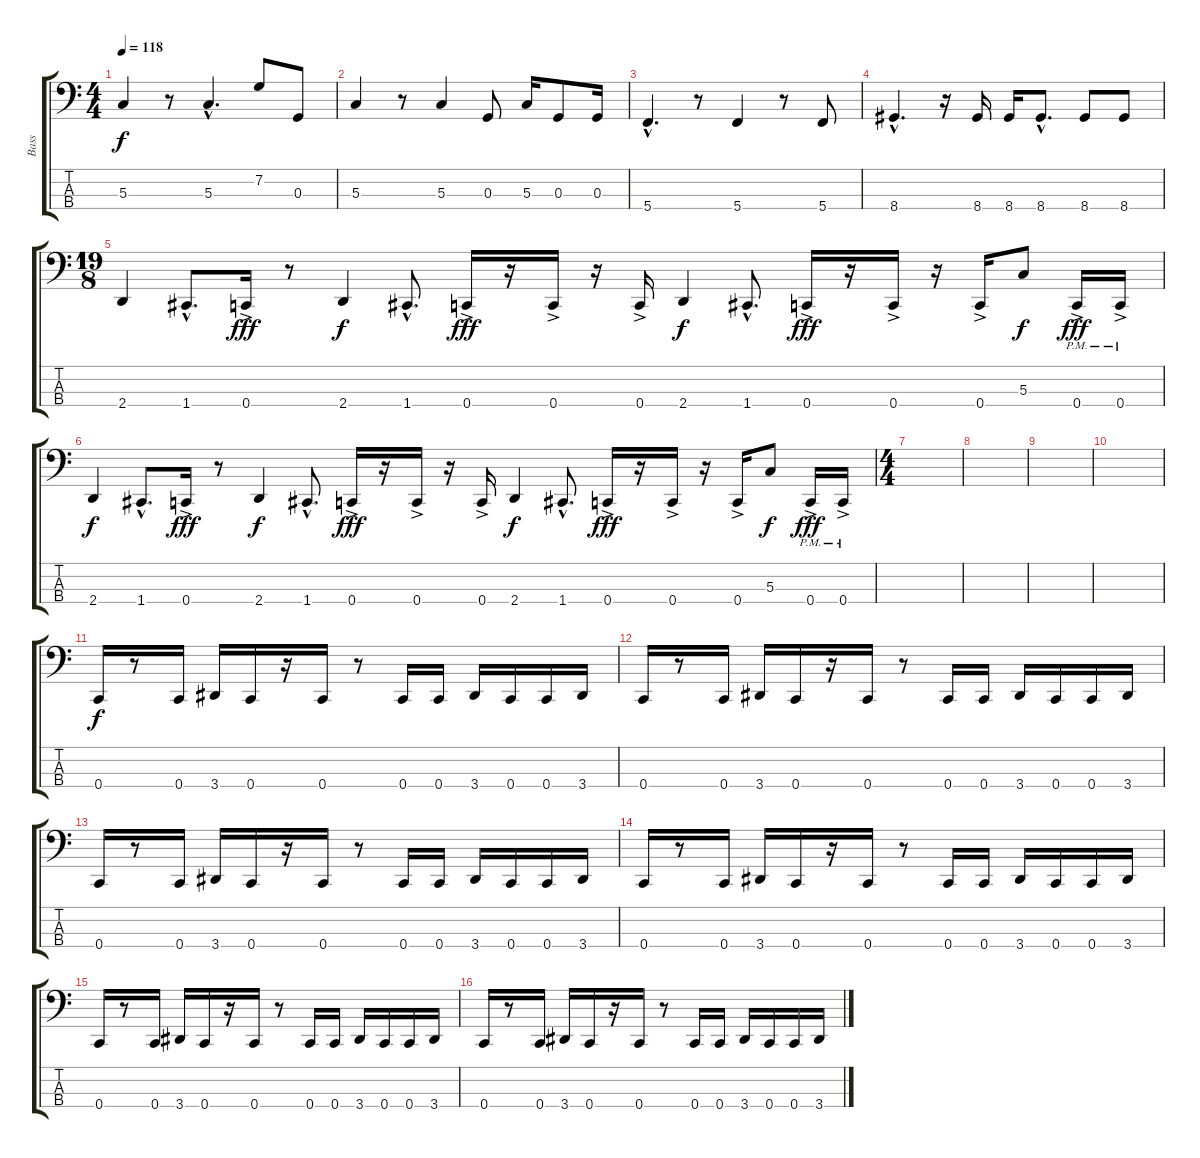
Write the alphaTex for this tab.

\track ("Bass" "Bass") {instrument electricbassfinger}
\staff {score tabs}
\tuning (F2 C2 G1 C1) {hide}
\ts (4 4)
\tempo 118
\clef f4
\ks c
5.3.4{dy f} r.8 5.3{hac}.4{d} 7.2.8 0.3.8 |
5.3.4 r.8 5.3.4 0.3.8 5.3.16 0.3.8 0.3.16 |
5.4{hac}.4{d} r.8 5.4.4 r.8 5.4.8 |
8.4{hac}.4{d} r.16 8.4.16 8.4.16 8.4{hac}.8{d} 8.4.8 8.4.8 |
\ts (19 8)
2.4.4 1.4{hac}.8{d} 0.4{ac}.16{dy fff} r.8 2.4.4{dy f} 1.4{hac}.8{d} 0.4{ac}.16{dy fff} r.16 0.4{ac}.16 r.16 0.4{ac}.16 2.4.4{dy f} 1.4{hac}.8{d} 0.4{ac}.16{dy fff} r.16 0.4{ac}.16 r.16 0.4{ac}.16 5.3.8{dy f} 0.4{ac pm}.16{dy fff} 0.4{ac pm}.16 |
2.4.4{dy f} 1.4{hac}.8{d} 0.4{ac}.16{dy fff} r.8 2.4.4{dy f} 1.4{hac}.8{d} 0.4{ac}.16{dy fff} r.16 0.4{ac}.16 r.16 0.4{ac}.16 2.4.4{dy f} 1.4{hac}.8{d} 0.4{ac}.16{dy fff} r.16 0.4{ac}.16 r.16 0.4{ac}.16 5.3.8{dy f} 0.4{ac pm}.16{dy fff} 0.4{ac pm}.16 |
\ts (4 4)
|
|
|
|
0.4.16{dy f} r.8 0.4.16 3.4.16 0.4.16 r.16 0.4.16 r.8 0.4.16 0.4.16 3.4.16 0.4.16 0.4.16 3.4.16 |
0.4.16 r.8 0.4.16 3.4.16 0.4.16 r.16 0.4.16 r.8 0.4.16 0.4.16 3.4.16 0.4.16 0.4.16 3.4.16 |
0.4.16 r.8 0.4.16 3.4.16 0.4.16 r.16 0.4.16 r.8 0.4.16 0.4.16 3.4.16 0.4.16 0.4.16 3.4.16 |
0.4.16 r.8 0.4.16 3.4.16 0.4.16 r.16 0.4.16 r.8 0.4.16 0.4.16 3.4.16 0.4.16 0.4.16 3.4.16 |
0.4.16 r.8 0.4.16 3.4.16 0.4.16 r.16 0.4.16 r.8 0.4.16 0.4.16 3.4.16 0.4.16 0.4.16 3.4.16 |
0.4.16 r.8 0.4.16 3.4.16 0.4.16 r.16 0.4.16 r.8 0.4.16 0.4.16 3.4.16 0.4.16 0.4.16 3.4.16
